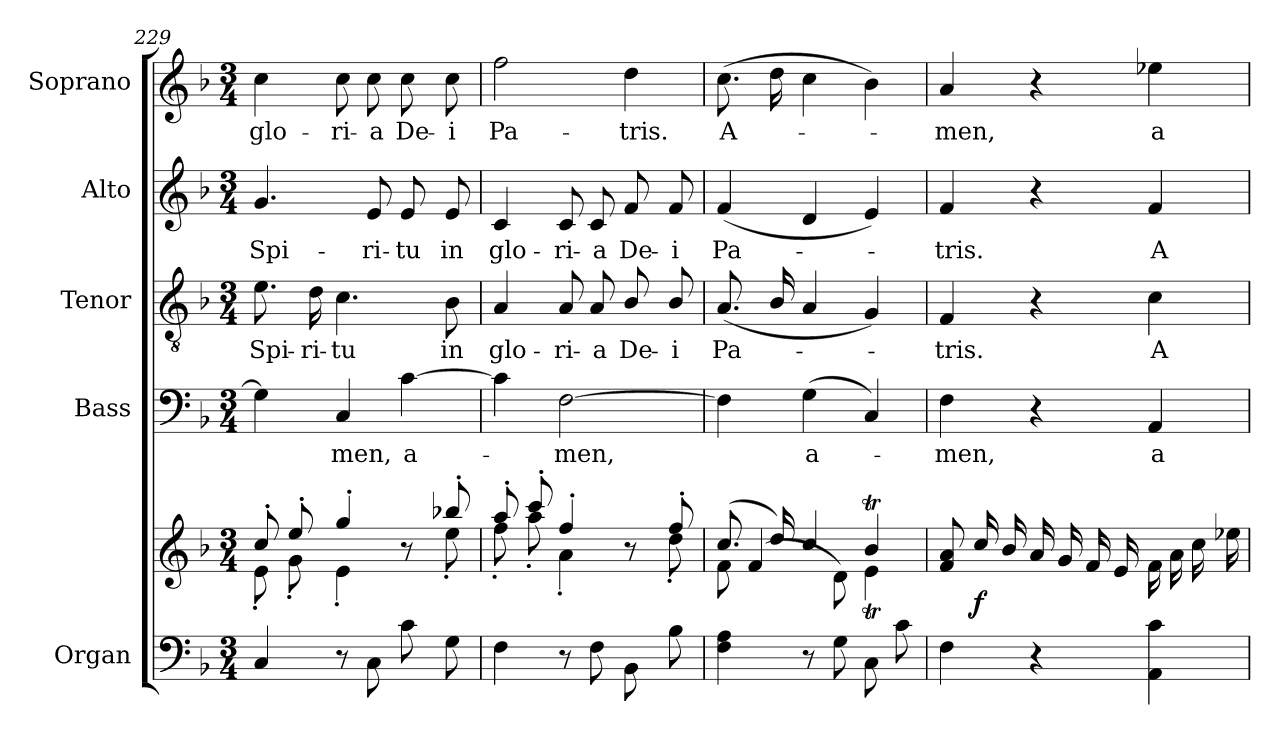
**kern	**kern	**dynam	**kern	**text	**kern	**text	**kern	**text	**kern	**text
*part5	*part5	*part5	*part4	*part4	*part3	*part3	*part2	*part2	*part1	*part1
*staff6	*staff5	*staff5/6	*staff4	*staff4	*staff3	*staff3	*staff2	*staff2	*staff1	*staff1
*I"Organ	*	*	*I"Bass	*	*I"Tenor	*	*I"Alto	*	*I"Soprano	*
*I'Org.	*	*	*I'B.	*	*I'T.	*	*I'A.	*	*I'S.	*
*clefF4	*clefG2	*	*clefF4	*	*clefGv2	*	*clefG2	*	*clefG2	*
*	*	*	*	*	*ITrd7c12	*	*	*	*	*
*k[b-]	*k[b-]	*	*k[b-]	*	*k[b-]	*	*k[b-]	*	*k[b-]	*
*F:	*F:	*	*F:	*	*F:	*	*F:	*	*F:	*
*M3/4	*M3/4	*	*M3/4	*	*M3/4	*	*M3/4	*	*M3/4	*
=229	=229	=229	=229	=229	=229	=229	=229	=229	=229	=229
*	*^	*	*	*	*	*	*	*	*	*
!	!	!	!	!	!	!	!LO:LY:b:color=#000000	!	!	!	!
!	!	!	!	!	!	!	!	!	!LO:LY:b:color=#000000	!	!
!	!	!	!	!	!	!	!	!	!	!	!LO:LY:b:color=#000000
4Ci/	8cc'i/	8e'i\	.	4Gi\]	.	8.Ei\	Spi-	4.gi/	Spi-	4cci\	glo-
.	8ee'i/	8g'i\	.	.	.	.	.	.	.	.	.
!	!	!	!	!	!	!	!LO:LY:b:color=#000000	!	!	!	!
.	.	.	.	.	.	16Di\	-ri-	.	.	.	.
!	!	!	!	!	!LO:LY:b:color=#000000	!	!	!	!	!	!
!	!	!	!	!	!	!	!LO:LY:b:color=#000000	!	!	!	!
!	!	!	!	!	!	!	!	!	!	!	!LO:LY:b:color=#000000
8r	4gg'i/	4e'i\	.	4Ci/	-men,	4.Ci\	-tu	.	.	8cci\	-ri-
!	!	!	!	!	!	!	!	!	!LO:LY:b:color=#000000	!	!
!	!	!	!	!	!	!	!	!	!	!	!LO:LY:b:color=#000000
8Ci\	.	.	.	.	.	.	.	8ei/	-ri-	8cci\	-a
!	!	!	!	!	!LO:LY:b:color=#000000	!	!	!	!	!	!
!	!	!	!	!	!	!	!	!	!LO:LY:b:color=#000000	!	!
!	!	!	!	!	!	!	!	!	!	!	!LO:LY:b:color=#000000
8ci\	8r	8ryy	.	[4ci\	a-	.	.	8ei/	-tu	8cci\	De-
!	!	!	!	!	!	!	!LO:LY:b:color=#000000	!	!	!	!
!	!	!	!	!	!	!	!	!	!LO:LY:b:color=#000000	!	!
!	!	!	!	!	!	!	!	!	!	!	!LO:LY:b:color=#000000
8Gi\	8bb-X'i/	8ee'i\	.	.	.	8BB-i\	in	8ei/	in	8cci\	-i
=230	=230	=230	=230	=230	=230	=230	=230	=230	=230	=230	=230
!	!	!	!	!	!	!	!LO:LY:b:color=#000000	!	!	!	!
!	!	!	!	!	!	!	!	!	!LO:LY:b:color=#000000	!	!
!	!	!	!	!	!	!	!	!	!	!	!LO:LY:b:color=#000000
4Fi\	8aa'i/	8ff'i\	.	4ci\]	.	4AAi/	glo-	4ci/	glo-	2ffi\	Pa-
.	8ccc'i/	8aa'i\	.	.	.	.	.	.	.	.	.
!	!	!	!	!	!LO:LY:b:color=#000000	!	!	!	!	!	!
!	!	!	!	!	!	!	!LO:LY:b:color=#000000	!	!	!	!
!	!	!	!	!	!	!	!	!	!LO:LY:b:color=#000000	!	!
8r	4ff'i/	4a'i\	.	[2Fi\	-men,	8AAi/	-ri-	8ci/	-ri-	.	.
!	!	!	!	!	!	!	!LO:LY:b:color=#000000	!	!	!	!
!	!	!	!	!	!	!	!	!	!LO:LY:b:color=#000000	!	!
8Fi\	.	.	.	.	.	8AAi/	-a	8ci/	-a	.	.
!	!	!	!	!	!	!	!LO:LY:b:color=#000000	!	!	!	!
!	!	!	!	!	!	!	!	!	!LO:LY:b:color=#000000	!	!
!	!	!	!	!	!	!	!	!	!	!	!LO:LY:b:color=#000000
8BB-i\	8r	8ryy	.	.	.	8BB-i/	De-	8fi/	De-	4ddi\	-tris.
!	!	!	!	!	!	!	!LO:LY:b:color=#000000	!	!	!	!
!	!	!	!	!	!	!	!	!	!LO:LY:b:color=#000000	!	!
8B-i\	8ff'i/	8dd'i\	.	.	.	8BB-i/	-i	8fi/	-i	.	.
=231	=231	=231	=231	=231	=231	=231	=231	=231	=231	=231	=231
!	!	!	!	!	!	!	!LO:LY:b:color=#000000	!	!	!	!
!	!	!	!	!	!	!	!	!	!LO:LY:b:color=#000000	!	!
!	!	!	!	!	!	!	!	!	!	!	!LO:LY:b:color=#000000
4Fi\ 4Ai	(8.cci/	8fi\	.	4Fi\]	.	(8.AAi/	Pa-	(4fi/	Pa-	(8.cci\	A-
.	.	(4fi/	.	.	.	.	.	.	.	.	.
.	16ddi/)	.	.	.	.	16BB-i/	.	.	.	16ddi\	.
!	!	!	!	!	!LO:LY:b:color=#000000	!	!	!	!	!	!
8r	4cci/	.	.	(4Gi\	a-	4AAi/	.	4di/	.	4cci\	.
8Gi\	.	8di\)	.	.	.	.	.	.	.	.	.
8Ci\	4b-Ti/	4eti\	.	4Ci/)	.	4GGi/)	.	4ei/)	.	4b-i\)	.
8ci\	.	.	.	.	.	.	.	.	.	.	.
*	*v	*v	*	*	*	*	*	*	*	*	*
=232	=232	=232	=232	=232	=232	=232	=232	=232	=232	=232
!	!	!	!	!LO:LY:b:color=#000000	!	!	!	!	!	!
!	!	!	!	!	!	!LO:LY:b:color=#000000	!	!	!	!
!	!	!	!	!	!	!	!	!LO:LY:b:color=#000000	!	!
!	!	!	!	!	!	!	!	!	!	!LO:LY:b:color=#000000
4Fi\	8fi/ 8ai	.	4Fi\	-men,	4FFi/	-tris.	4fi/	-tris.	4ai/	-men,
.	16cci/	f	.	.	.	.	.	.	.	.
.	16b-i/	.	.	.	.	.	.	.	.	.
4r	16ai/	.	4r	.	4r	.	4r	.	4r	.
.	16gi/	.	.	.	.	.	.	.	.	.
.	16fi/	.	.	.	.	.	.	.	.	.
.	16ei/	.	.	.	.	.	.	.	.	.
!	!	!	!	!LO:LY:b:color=#000000	!	!	!	!	!	!
!	!	!	!	!	!	!LO:LY:b:color=#000000	!	!	!	!
!	!	!	!	!	!	!	!	!LO:LY:b:color=#000000	!	!
!	!	!	!	!	!	!	!	!	!	!LO:LY:b:color=#000000
4AAi\ 4ci	16fi\	.	4AAi/	a-	4Ci\	A-	4fi/	A-	4ee-Xi\	a-
.	16ai\	.	.	.	.	.	.	.	.	.
.	16cci\	.	.	.	.	.	.	.	.	.
.	16ee-Xi\	.	.	.	.	.	.	.	.	.
=	=	=	=	=	=	=	=	=	=	=
*-	*-	*-	*-	*-	*-	*-	*-	*-	*-	*-
